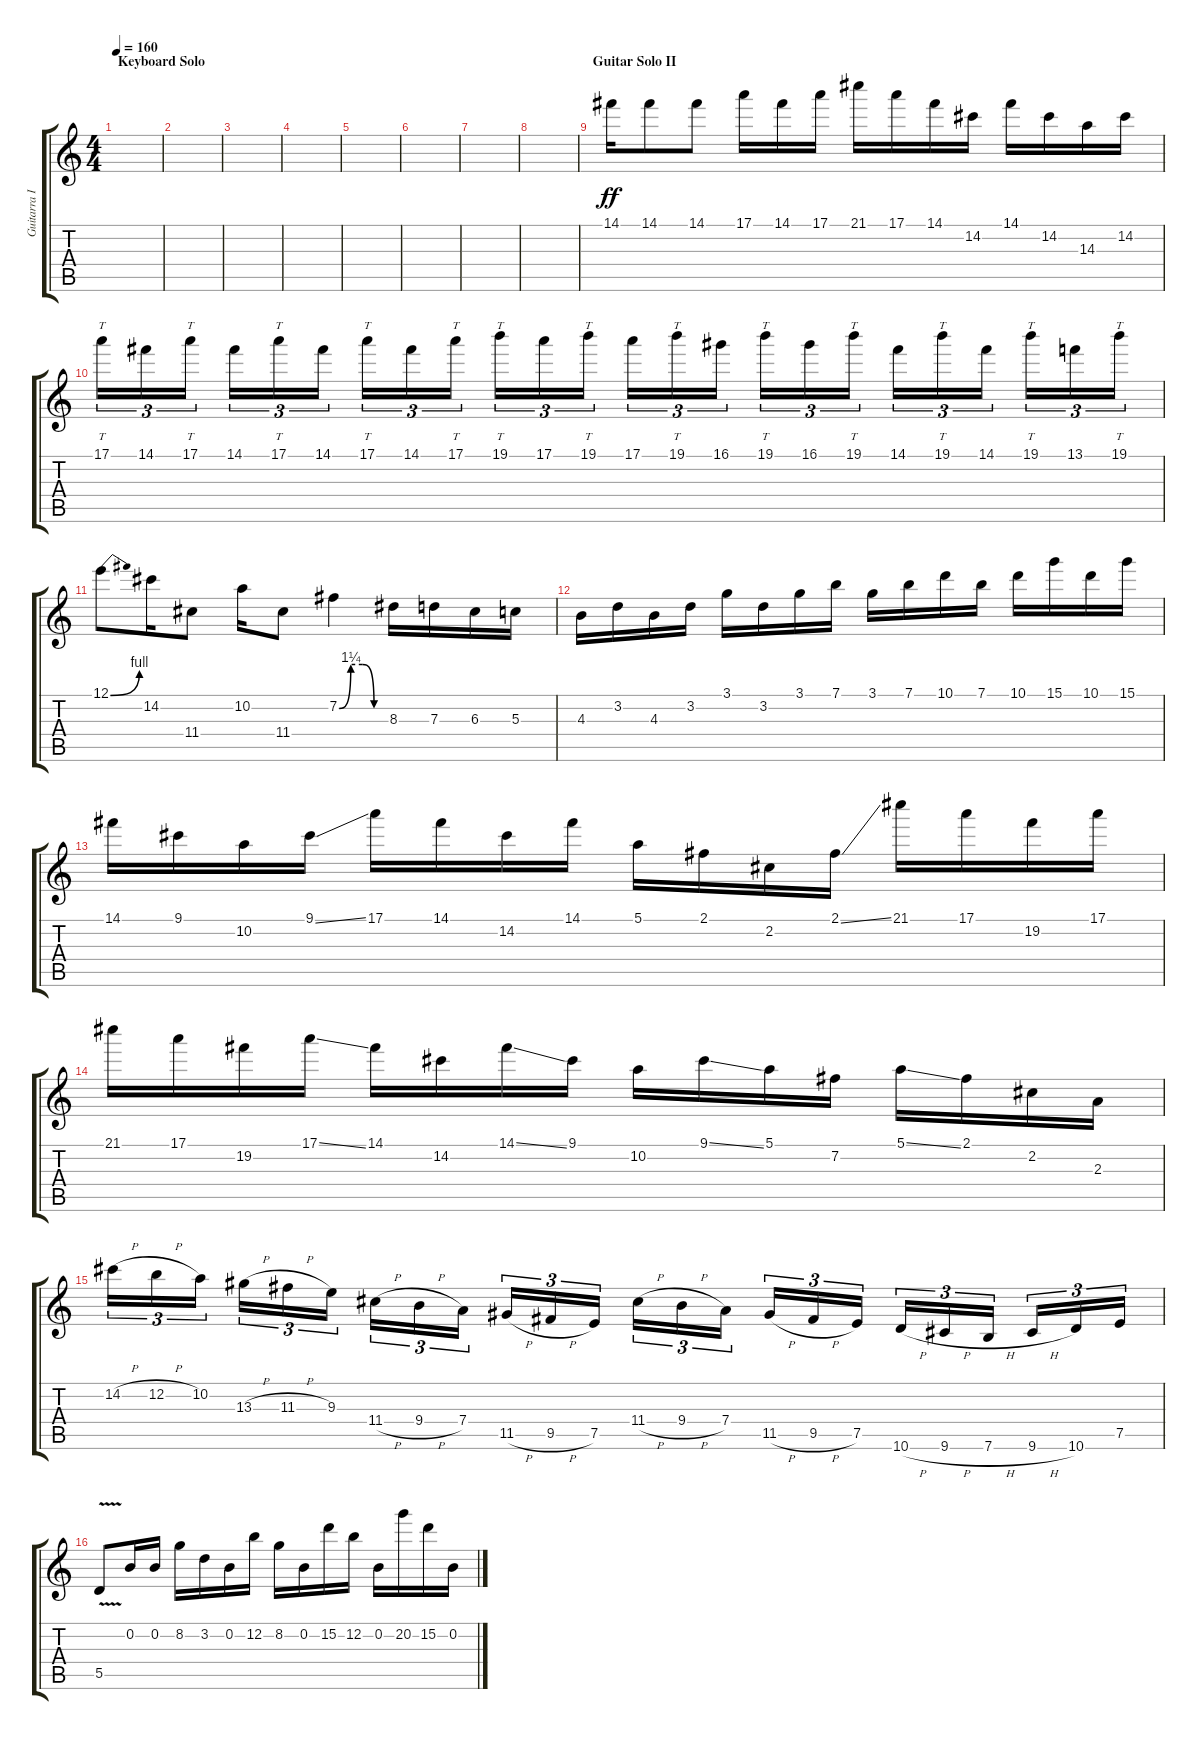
\track ("Guitarra II (Solos)" "Guitarra I") {instrument overdrivenguitar}
\staff {score tabs}
\tuning (E4 B3 G3 D3 A2 E2) {hide}
\ts (4 4)
\section ("" "Keyboard Solo")
\tempo 160
\clef g2
\ks c
|
|
|
|
|
|
|
|
\section ("" "Guitar Solo II")
14.1.16{dy ff volume 16 balance 8 instrument overdrivenguitar} 14.1.8 14.1.8 17.1.16 14.1.16 17.1.16 21.1.16 17.1.16 14.1.16 14.2.16 14.1.16 14.2.16 14.3.16 14.2.16 |
17.1.16{tt tu (3 2)} 14.1.16{tu (3 2)} 17.1.16{tt tu (3 2)} 14.1.16{tu (3 2)} 17.1.16{tt tu (3 2)} 14.1.16{tu (3 2)} 17.1.16{tt tu (3 2)} 14.1.16{tu (3 2)} 17.1.16{tt tu (3 2)} 19.1.16{tt tu (3 2)} 17.1.16{tu (3 2)} 19.1.16{tt tu (3 2)} 17.1.16{tu (3 2)} 19.1.16{tt tu (3 2)} 16.1.16{tu (3 2)} 19.1.16{tt tu (3 2)} 16.1.16{tu (3 2)} 19.1.16{tt tu (3 2)} 14.1.16{tu (3 2)} 19.1.16{tt tu (3 2)} 14.1.16{tu (3 2)} 19.1.16{tt tu (3 2)} 13.1.16{tu (3 2)} 19.1.16{tt tu (3 2)} |
12.1{be (bend 0 0 60 4)}.8 14.2.16 11.4.8 10.2.16 11.4.8 7.2{be (custom 0 0 15 5 30 5 45 0 60 0)}.4 8.3.16 7.3.16 6.3.16 5.3.16 |
4.3.16 3.2.16 4.3.16 3.2.16 3.1.16 3.2.16 3.1.16 7.1.16 3.1.16 7.1.16 10.1.16 7.1.16 10.1.16 15.1.16 10.1.16 15.1.16 |
14.1.16 9.1.16 10.2.16 9.1{ss}.16 17.1.16 14.1.16 14.2.16 14.1.16 5.1.16 2.1.16 2.2.16 2.1{ss}.16 21.1.16 17.1.16 19.2.16 17.1.16 |
21.1.16 17.1.16 19.2.16 17.1{ss}.16 14.1.16 14.2.16 14.1{ss}.16 9.1.16 10.2.16 9.1{ss}.16 5.1.16 7.2.16 5.1{ss}.16 2.1.16 2.2.16 2.3.16 |
14.2{h}.16{tu (3 2)} 12.2{h}.16{tu (3 2)} 10.2.16{tu (3 2)} 13.3{h}.16{tu (3 2)} 11.3{h}.16{tu (3 2)} 9.3.16{tu (3 2)} 11.4{h}.16{tu (3 2)} 9.4{h}.16{tu (3 2)} 7.4.16{tu (3 2)} 11.5{h}.16{tu (3 2)} 9.5{h}.16{tu (3 2)} 7.5.16{tu (3 2)} 11.4{h}.16{tu (3 2)} 9.4{h}.16{tu (3 2)} 7.4.16{tu (3 2)} 11.5{h}.16{tu (3 2)} 9.5{h}.16{tu (3 2)} 7.5.16{tu (3 2)} 10.6{h}.16{tu (3 2)} 9.6{h}.16{tu (3 2)} 7.6{h}.16{tu (3 2)} 9.6{h}.16{tu (3 2)} 10.6.16{tu (3 2)} 7.5.16{tu (3 2)} |
5.5{v}.8 0.2.16 0.2.16 8.2.16 3.2.16 0.2.16 12.2.16 8.2.16 0.2.16 15.2.16 12.2.16 0.2.16 20.2.16 15.2.16 0.2.16
